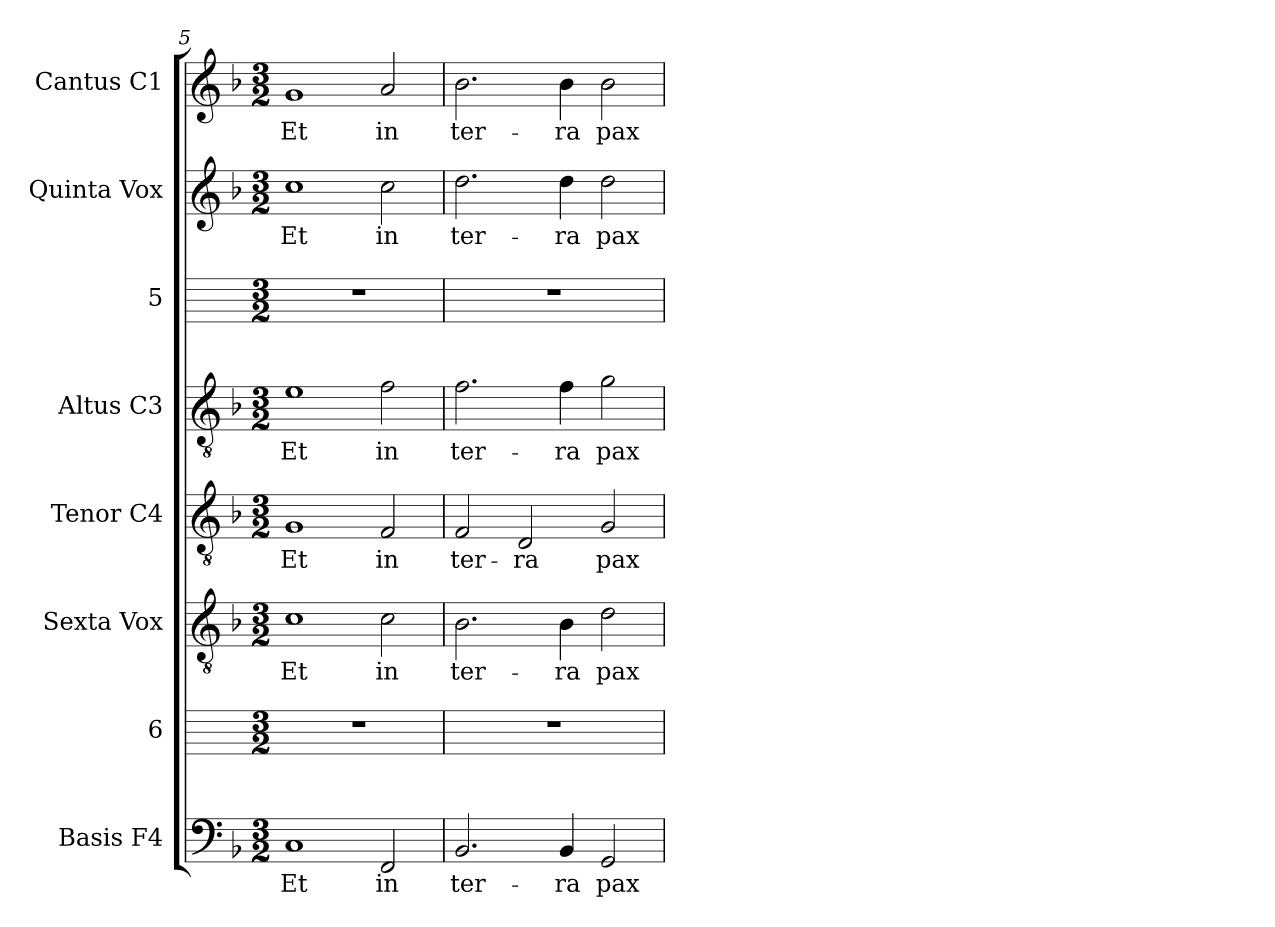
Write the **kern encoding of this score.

**kern	**text	**kern	**kern	**text	**kern	**text	**kern	**text	**kern	**kern	**text	**kern	**text
*part8	*part8	*part7	*part6	*part6	*part5	*part5	*part4	*part4	*part3	*part2	*part2	*part1	*part1
*staff8	*staff8	*staff7	*staff6	*staff6	*staff5	*staff5	*staff4	*staff4	*staff3	*staff2	*staff2	*staff1	*staff1
*I"Basis  F4	*	*I"6	*I"Sexta  Vox	*	*I"Tenor  C4	*	*I"Altus  C3	*	*I"5	*I"Quinta  Vox	*	*I"Cantus  C1	*
*I'B	*	*	*	*	*I'T	*	*I'A	*	*	*	*	*I'C	*
*clefF4	*	*	*clefGv2	*	*clefGv2	*	*clefGv2	*	*	*clefG2	*	*clefG2	*
*k[b-]	*	*k[]	*k[b-]	*	*k[b-]	*	*k[b-]	*	*k[]	*k[b-]	*	*k[b-]	*
*F:	*	*C:	*F:	*	*F:	*	*F:	*	*C:	*F:	*	*F:	*
*M3/2	*	*M3/2	*M3/2	*	*M3/2	*	*M3/2	*	*M3/2	*M3/2	*	*M3/2	*
=5	=5	=5	=5	=5	=5	=5	=5	=5	=5	=5	=5	=5	=5
!	!LO:LY:b:cj	!	!	!LO:LY:b:cj	!	!LO:LY:b:cj	!	!LO:LY:b:cj	!	!	!LO:LY:b:cj	!	!LO:LY:b:cj
1C	Et	1.r	1c	Et	1G	Et	1e	Et	1.r	1cc	Et	1g	Et
!	!LO:LY:b:cj	!	!	!LO:LY:b:cj	!	!LO:LY:b:cj	!	!LO:LY:b:cj	!	!	!LO:LY:b:cj	!	!LO:LY:b:cj
2FF/	in	.	2c\	in	2F/	in	2f\	in	.	2cc\	in	2a/	in
=6	=6	=6	=6	=6	=6	=6	=6	=6	=6	=6	=6	=6	=6
!	!LO:LY:b:cj	!	!	!LO:LY:b:cj	!	!LO:LY:b:cj	!	!LO:LY:b:cj	!	!	!LO:LY:b:cj	!	!LO:LY:b:cj
2.BB-/	ter-	1.r	2.B-\	ter-	2F/	ter-	2.f\	ter-	1.r	2.dd\	ter-	2.b-\	ter-
!	!	!	!	!	!	!LO:LY:b:cj	!	!	!	!	!	!	!
.	.	.	.	.	2D/	-ra	.	.	.	.	.	.	.
!	!LO:LY:b:cj	!	!	!LO:LY:b:cj	!	!	!	!LO:LY:b:cj	!	!	!LO:LY:b:cj	!	!LO:LY:b:cj
4BB-/	-ra	.	4B-\	-ra	.	.	4f\	-ra	.	4dd\	-ra	4b-\	-ra
!	!LO:LY:b:cj	!	!	!LO:LY:b:cj	!	!LO:LY:b:cj	!	!LO:LY:b:cj	!	!	!LO:LY:b:cj	!	!LO:LY:b:cj
2GG/	pax	.	2d\	pax	2G/	pax	2g\	pax	.	2dd\	pax	2b-\	pax
=	=	=	=	=	=	=	=	=	=	=	=	=	=
*-	*-	*-	*-	*-	*-	*-	*-	*-	*-	*-	*-	*-	*-
